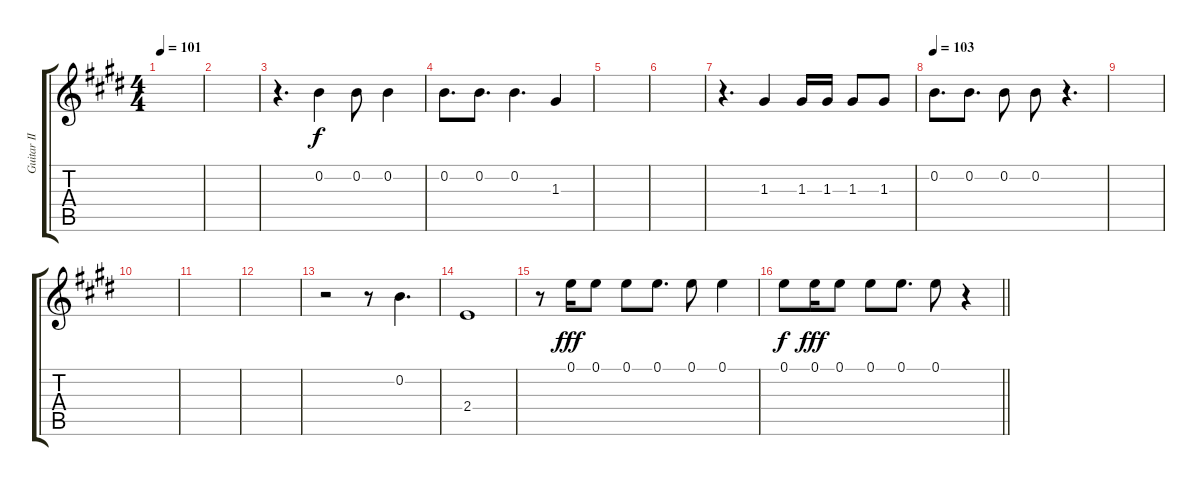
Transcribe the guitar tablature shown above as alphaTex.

\track ("Guitar II" "Guitar II") {instrument electricguitarjazz}
\staff {score tabs}
\tuning (E4 B3 G3 D3 A2 E2) {hide}
\ts (4 4)
\tempo 101
\clef g2
\ks e
|
|
r.4{d} 0.2.4 0.2.8 0.2.4 |
0.2.8{d} 0.2.8{d} 0.2.4{d} 1.3.4 |
|
|
r.4{d} 1.3.4 1.3.16 1.3.16 1.3.8 1.3.8 |
\tempo 103
0.2.8{d} 0.2.8{d} 0.2.8 0.2.8 r.4{d} |
|
|
|
|
r.2 r.8 0.2.4{d} |
2.4.1{dy f} |
r.8 0.1.16{dy fff} 0.1.8 0.1.8 0.1.8{d} 0.1.8 0.1.4 |
\barLineRight lightlight
0.1.8{dy f} 0.1.16{dy fff} 0.1.8 0.1.8 0.1.8{d} 0.1.8 r.4
